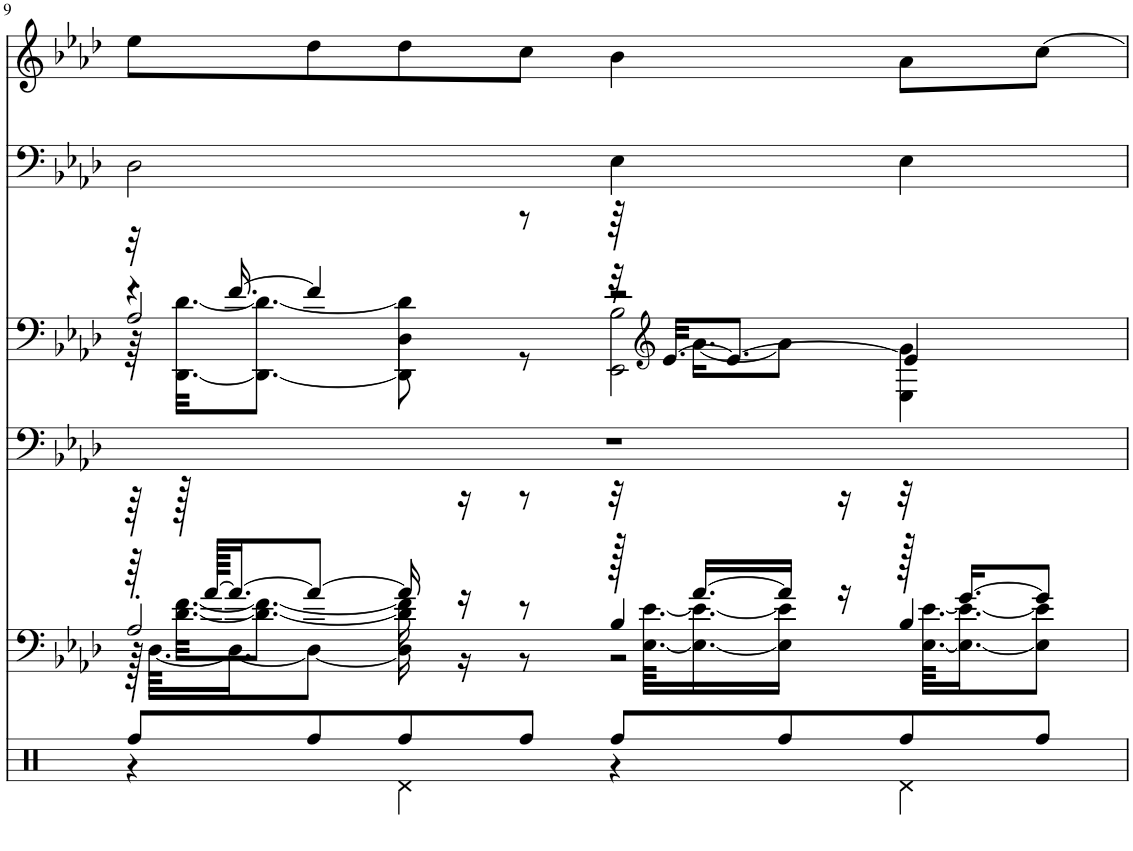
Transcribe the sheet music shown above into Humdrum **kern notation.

**kern	**kern	**kern	**kern	**kern	**kern
*part6	*part5	*part4	*part3	*part2	*part1
*staff6	*staff5	*staff4	*staff3	*staff2	*staff1
*I"Percussion	*I"Steel Gtr.	*I"Jazz Guitar	*I"Jazz Guitar	*I"Fingered Bass	*I"Calliope, CT0703
!!LO:PB:g=z
*clefX	*clefG2	*clefF4	*clefF4	*clefF4	*clefG2
*k[]	*k[b-e-a-d-]	*k[b-e-a-d-]	*k[b-e-a-d-]	*k[b-e-a-d-]	*k[b-e-a-d-]
*M4/4	*M4/4	*M4/4	*M4/4	*M4/4	*M4/4
=9	=9	=9	=9	=9	=9
*^	*^	*	*^	*	*
*	*	*	*^	*	*	*^	*	*
*	*	*	*	*^	*	*	*	*^	*	*
8Rff/L	4r	64r	64r	2A-'/	128r	1r	32r	4r	2A-'/	64r	2D-\	8ee-\L
.	.	.	.	.	[64.D-\KKLL	.	.	.	.	.	.	.
.	.	128r	[32.d-\ [32.f\KKL	.	.	.	.	.	.	[32.DD-\ [32.d-\KKL	.	.
.	.	[128a-/KKKLL	.	.	.	.	.	.	.	.	.	.
.	.	16.a-/J_	.	.	16.D-\J_	.	[16.f/	.	.	.	.	.
.	.	.	8.d-\_ 8.f\_J	.	.	.	.	.	.	8.DD-\_ 8.d-\_J	.	.
8Rff/	.	8a-/J_	.	.	8D-\J_	.	4f/]	.	.	.	.	8dd-\
8Rff/	4Rd\	16a-/]	16d-\] 16f\]	.	16D-\]	.	.	4D-'\	.	8DD-\] 8d-\]	.	8dd-\
.	.	16r	16r	.	16r	.	.	.	.	.	.	.
8Rff/J	.	8r	8r	.	8r	.	8r	.	.	8r	.	8cc\J
8Rff/L	4r	32r	128r	4B-/	2r	.	64r	32r	2r	2EE-\ 2B-\	4E-\	4b-\
.	.	.	[64.E-\ [64.e-\KKLL	.	.	.	.	.	.	.	.	.
*	*	*	*	*	*	*	*clefG2	*	*	*	*	*
.	.	.	.	.	.	.	[32.e-/KKL	.	.	.	.	.
.	.	[16.a-/LL	16.E-\_ 16.e-\_	.	.	.	.	[16.a-\KL	.	.	.	.
.	.	.	.	.	.	.	8.e-/J_	.	.	.	.	.
8Rff/	.	16a-/JJ]	16E-\] 16e-\]JJ	.	.	.	.	8a-\J]	.	.	.	.
.	.	16r	16r	.	.	.	.	.	.	.	.	.
8Rff/	4Rd\	32r	128r	4B-/	.	.	4e-/]	4E-\ 4g\	.	.	4E-\	8a-\L
.	.	.	[64.E-\ [64.e-\KKLL	.	.	.	.	.	.	.	.	.
.	.	[16.g/KL	16.E-\_ 16.e-\_J	.	.	.	.	.	.	.	.	.
8Rff/J	.	8g/J]	8E-\] 8e-\]J	.	.	.	.	.	.	.	.	[8cc\J
*v	*v	*	*	*	*	*	*v	*v	*v	*v	*	*
*	*v	*v	*v	*v	*	*	*	*
=	=	=	=	=	=
*-	*-	*-	*-	*-	*-
